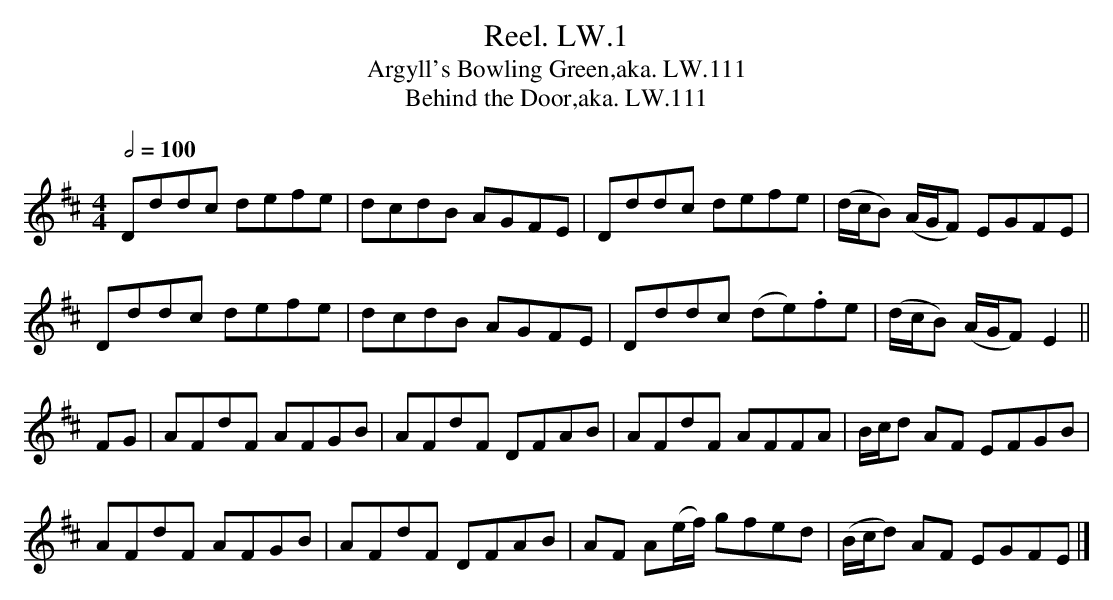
X:1
T:Reel. LW.1
T:Argyll's Bowling Green,aka. LW.111
T:Behind the Door,aka. LW.111
M:4/4
Q:1/2=100
L:1/8
K:D
Dddc defe | dcdB AGFE | Dddc defe | (d/c/B) (A/G/F) EGFE |
Dddc defe | dcdB AGFE | Dddc (de).fe | (d/c/B) (A/G/F) E2 ||
FG | AFdF AFGB | AFdF DFAB | AFdF AFFA | B/c/d AF EFGB |
AFdF AFGB | AFdF DFAB | AF A(e/f/) gfed | (B/c/d) AF EGFE |]
